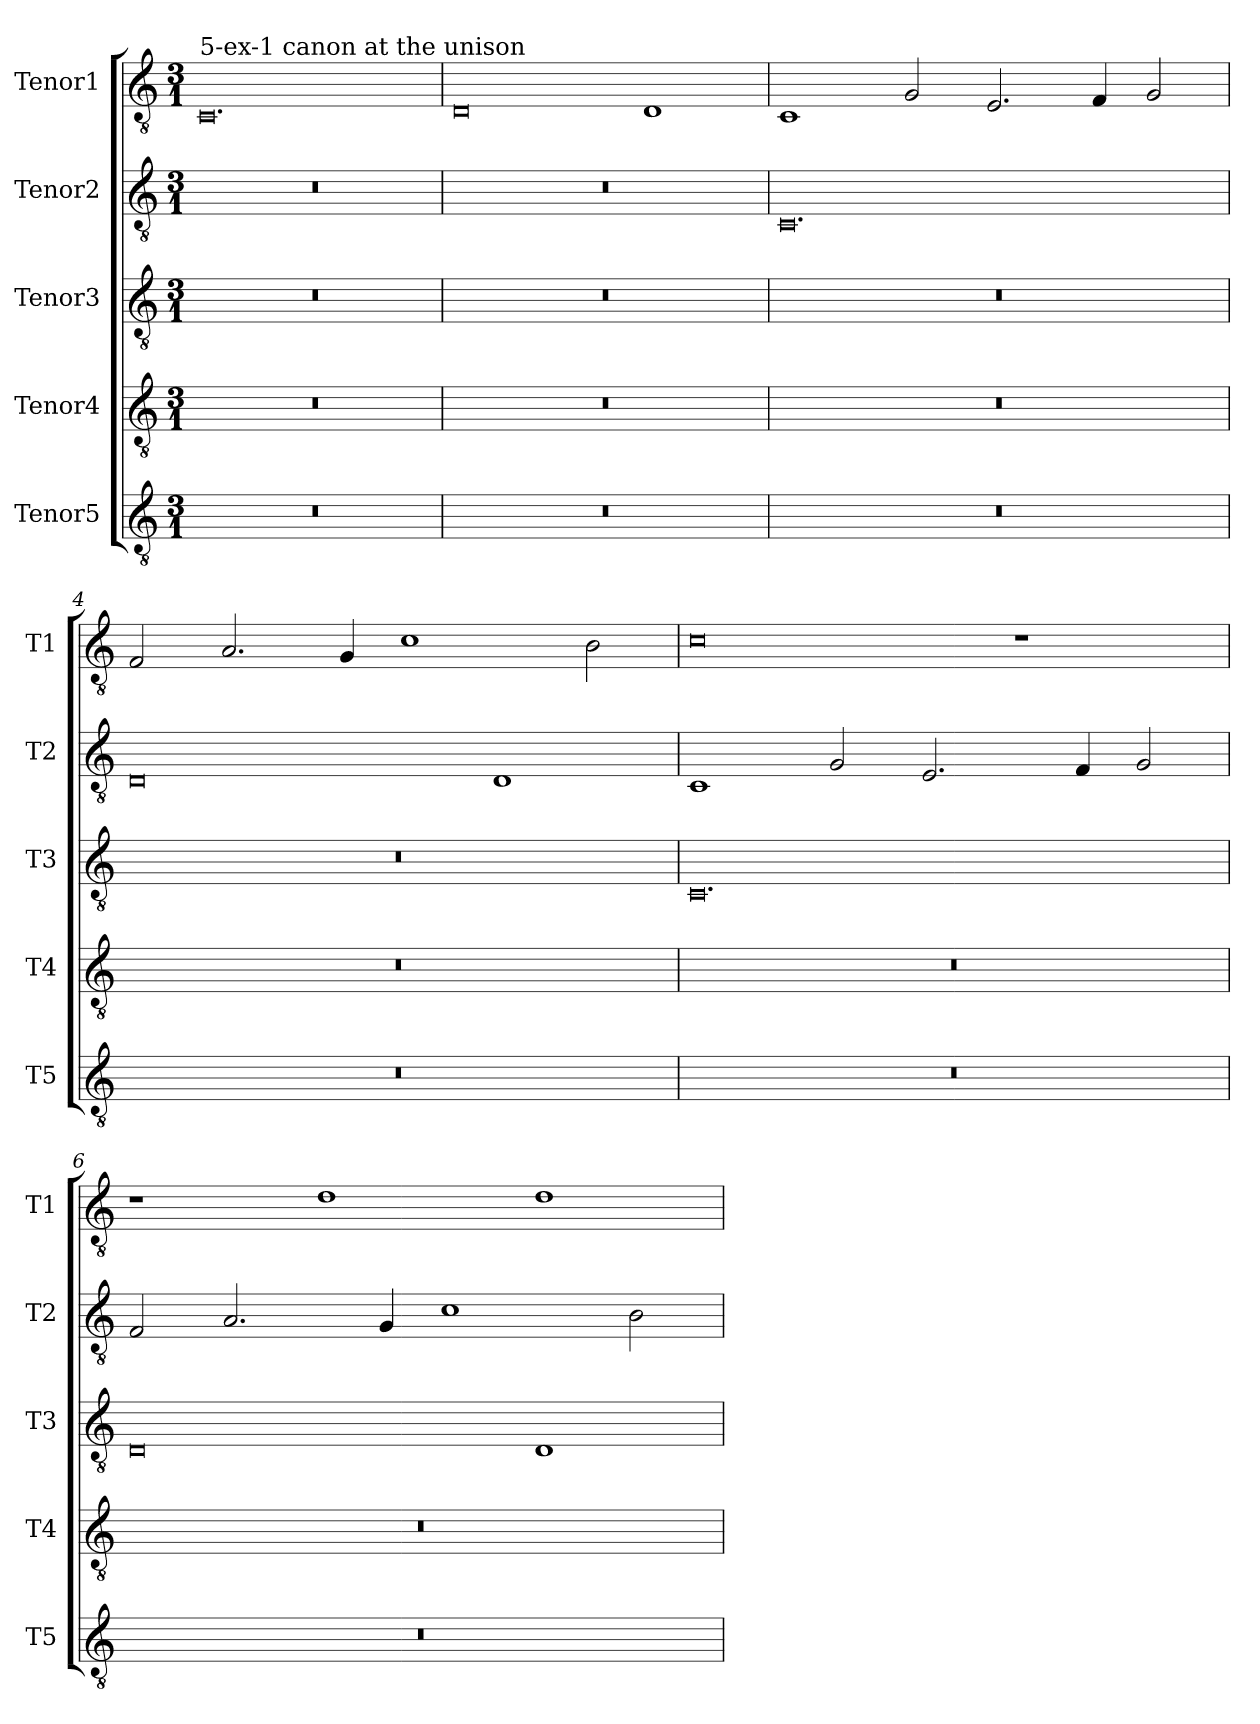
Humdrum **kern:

**kern	**kern	**kern	**kern	**kern
*part5	*part4	*part3	*part2	*part1
*staff5	*staff4	*staff3	*staff2	*staff1
*I"Tenor5	*I"Tenor4	*I"Tenor3	*I"Tenor2	*I"Tenor1
*I'T5	*I'T4	*I'T3	*I'T2	*I'T1
*clefGv2	*clefGv2	*clefGv2	*clefGv2	*clefGv2
*k[]	*k[]	*k[]	*k[]	*k[]
*M3/1	*M3/1	*M3/1	*M3/1	*M3/1
=1	=1	=1	=1	=1
!	!	!	!	!LO:TX:a:t=5-ex-1 canon at the unison
0.r	0.r	0.r	0.r	0.C
=2	=2	=2	=2	=2
0.r	0.r	0.r	0.r	0D
.	.	.	.	1D
=3	=3	=3	=3	=3
0.r	0.r	0.r	0.C	1C
.	.	.	.	2G/
.	.	.	.	2.E/
.	.	.	.	4F/
.	.	.	.	2G/
=4	=4	=4	=4	=4
0.r	0.r	0.r	0D	2F/
.	.	.	.	2.A/
.	.	.	.	4G/
.	.	.	.	1c
.	.	.	1D	.
.	.	.	.	2B\
=5	=5	=5	=5	=5
0.r	0.r	0.C	1C	0c
.	.	.	2G/	.
.	.	.	2.E/	.
.	.	.	.	1r
.	.	.	4F/	.
.	.	.	2G/	.
=6	=6	=6	=6	=6
0.r	0.r	0D	2F/	1r
.	.	.	2.A/	.
.	.	.	.	1d
.	.	.	4G/	.
.	.	.	1c	.
.	.	1D	.	1d
.	.	.	2B\	.
=	=	=	=	=
*-	*-	*-	*-	*-
